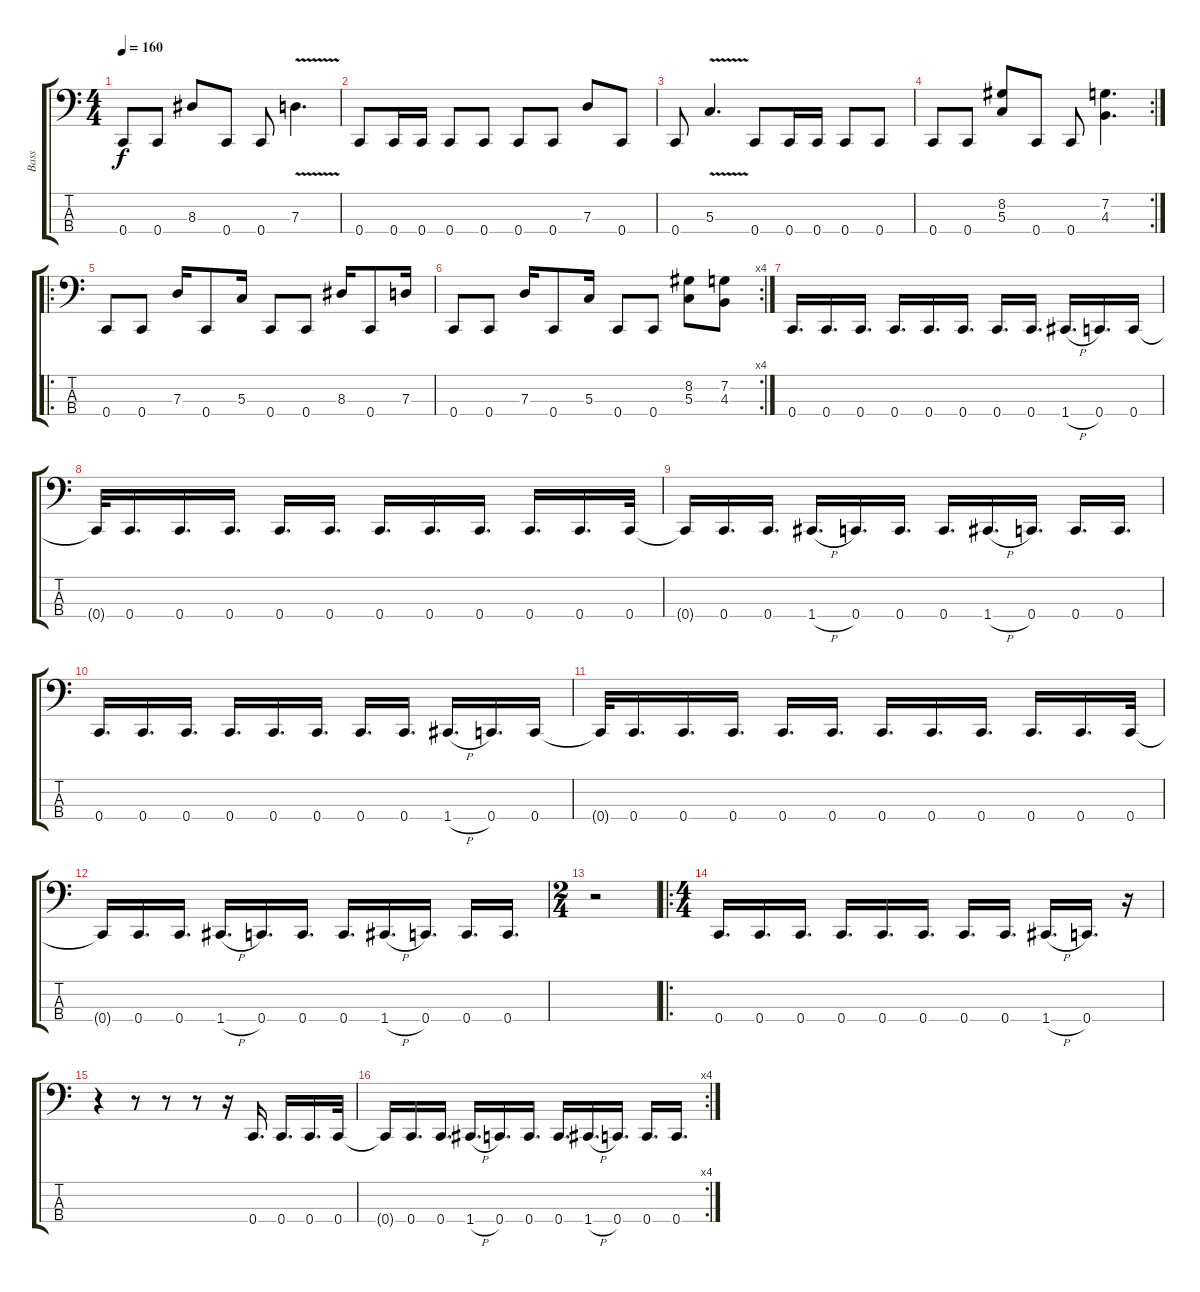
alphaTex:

\track ("Bass" "Bass") {instrument electricbassfinger}
\staff {score tabs}
\tuning (F2 C2 G1 C1) {hide}
\ts (4 4)
\tempo 160
\clef f4
\ks c
0.4.8{dy f} 0.4.8 8.3.8 0.4.8 0.4.8 7.3{v}.4{d} |
0.4.8 0.4.16 0.4.16 0.4.8 0.4.8 0.4.8 0.4.8 7.3.8 0.4.8 |
0.4.8 5.3{v}.4{d} 0.4.8 0.4.16 0.4.16 0.4.8 0.4.8 |
\rc 2
0.4.8 0.4.8 (8.2 5.3).8 0.4.8 0.4.8 (7.2 4.3).4{d} |
\ro
0.4.8 0.4.8 7.3.16 0.4.8 5.3.16 0.4.8 0.4.8 8.3.16 0.4.8 7.3.16 |
\rc 4
0.4.8 0.4.8 7.3.16 0.4.8 5.3.16 0.4.8 0.4.8 (8.2 5.3).8 (7.2 4.3).8 |
0.4.16{d} 0.4.16{d} 0.4.16{d} 0.4.16{d} 0.4.16{d} 0.4.16{d} 0.4.16{d} 0.4.16{d} 1.4{h}.16{d} 0.4.16{d} 0.4.16 |
0.4{t}.32 0.4.16{d} 0.4.16{d} 0.4.16{d} 0.4.16{d} 0.4.16{d} 0.4.16{d} 0.4.16{d} 0.4.16{d} 0.4.16{d} 0.4.16{d} 0.4.32 |
0.4{t}.16 0.4.16{d} 0.4.16{d} 1.4{h}.16{d} 0.4.16{d} 0.4.16{d} 0.4.16{d} 1.4{h}.16{d} 0.4.16{d} 0.4.16{d} 0.4.16{d} |
0.4.16{d} 0.4.16{d} 0.4.16{d} 0.4.16{d} 0.4.16{d} 0.4.16{d} 0.4.16{d} 0.4.16{d} 1.4{h}.16{d} 0.4.16{d} 0.4.16 |
0.4{t}.32 0.4.16{d} 0.4.16{d} 0.4.16{d} 0.4.16{d} 0.4.16{d} 0.4.16{d} 0.4.16{d} 0.4.16{d} 0.4.16{d} 0.4.16{d} 0.4.32 |
0.4{t}.16 0.4.16{d} 0.4.16{d} 1.4{h}.16{d} 0.4.16{d} 0.4.16{d} 0.4.16{d} 1.4{h}.16{d} 0.4.16{d} 0.4.16{d} 0.4.16{d} |
\ts (2 4)
r.2 |
\ro
\ts (4 4)
0.4.16{d} 0.4.16{d} 0.4.16{d} 0.4.16{d} 0.4.16{d} 0.4.16{d} 0.4.16{d} 0.4.16{d} 1.4{h}.16{d} 0.4.16{d} r.16 |
r.4 r.8 r.8 r.8 r.16 0.4.16{d} 0.4.16{d} 0.4.16{d} 0.4.32 |
\rc 4
0.4{t}.16 0.4.16{d} 0.4.16{d} 1.4{h}.16{d} 0.4.16{d} 0.4.16{d} 0.4.16{d} 1.4{h}.16{d} 0.4.16{d} 0.4.16{d} 0.4.16{d}
